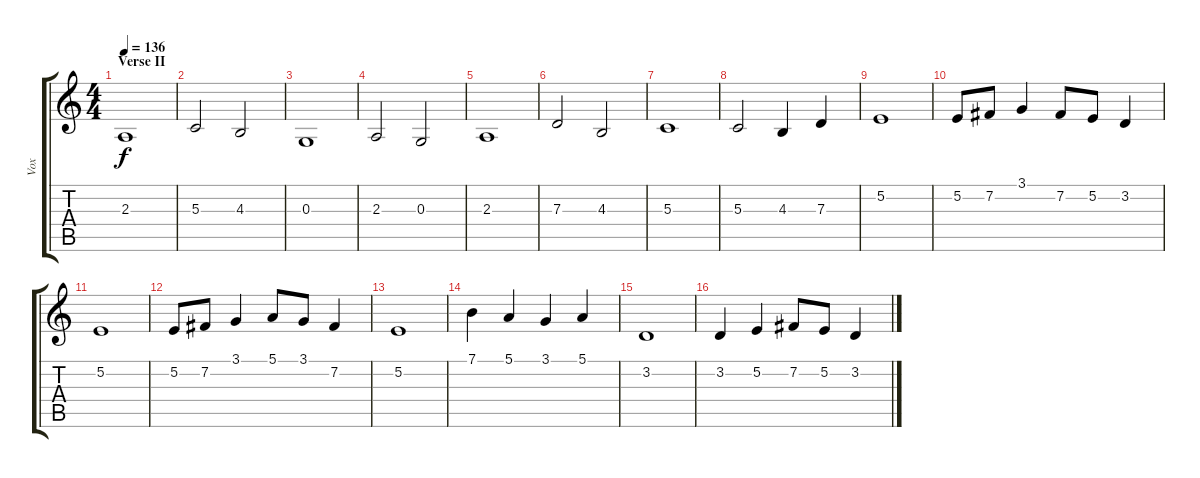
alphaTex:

\track ("Vox" "Vox") {instrument tenorsax}
\staff {score tabs}
\tuning (E4 B3 G3 D3 A2 E2) {hide}
\ts (4 4)
\section ("" "Verse II")
\tempo 136
\clef g2
\ks c
2.3.1{dy f volume 13} |
5.3.2 4.3.2 |
0.3.1 |
2.3.2 0.3.2 |
2.3.1 |
7.3.2 4.3.2 |
5.3.1 |
5.3.2 4.3.4 7.3.4 |
5.2.1 |
5.2.8 7.2.8 3.1.4 7.2.8 5.2.8 3.2.4 |
5.2.1 |
5.2.8 7.2.8 3.1.4 5.1.8 3.1.8 7.2.4 |
5.2.1 |
7.1.4 5.1.4 3.1.4 5.1.4 |
3.2.1 |
3.2.4 5.2.4 7.2.8 5.2.8 3.2.4
